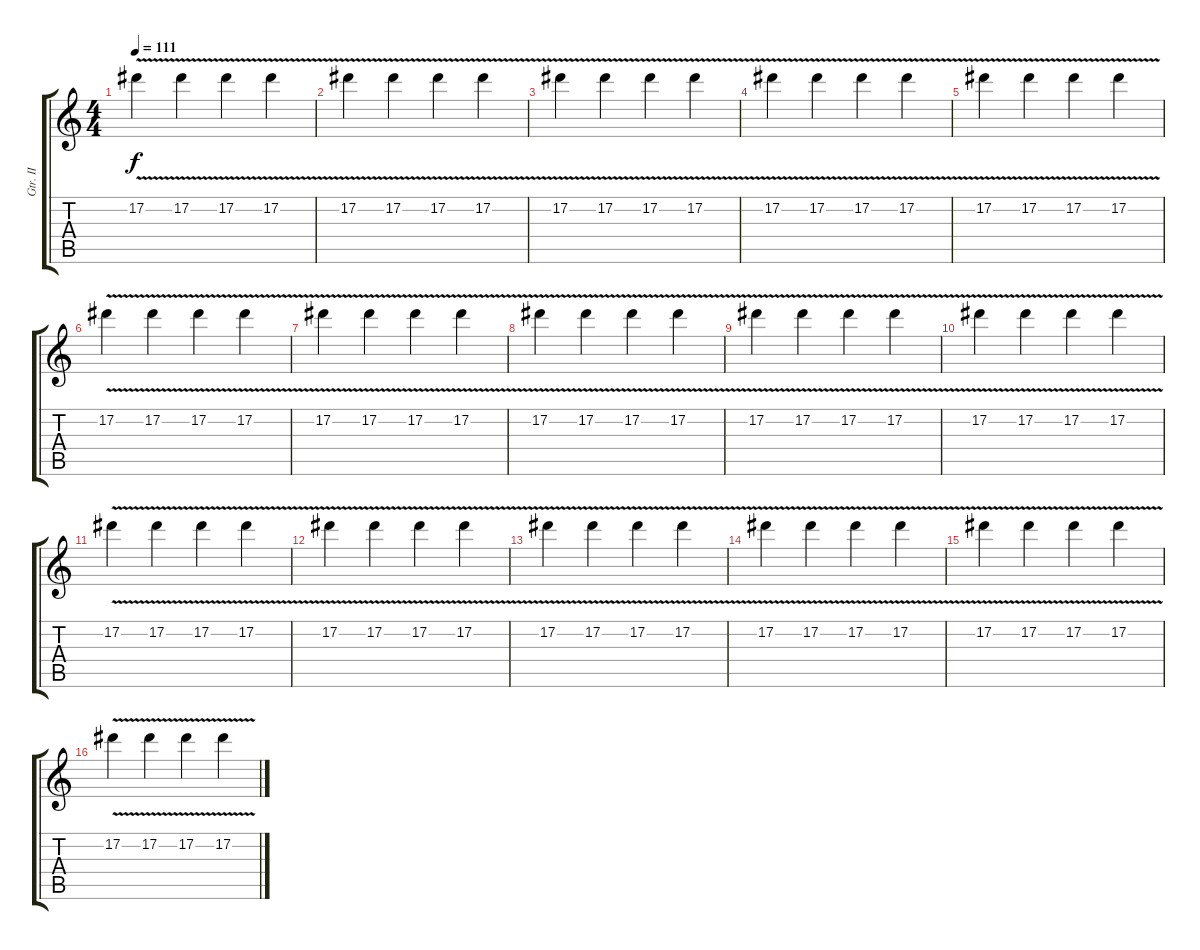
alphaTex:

\track ("Gtr. II" "Gtr. II") {instrument distortionguitar}
\staff {score tabs}
\tuning (Eb4 Bb3 Gb3 Db3 Ab2 Eb2) {hide}
\ts (4 4)
\tempo 111
\clef g2
\ks c
17.2{v}.4{dy f} 17.2{v}.4 17.2{v}.4 17.2{v}.4 |
17.2{v}.4 17.2{v}.4 17.2{v}.4 17.2{v}.4 |
17.2{v}.4 17.2{v}.4 17.2{v}.4 17.2{v}.4 |
17.2{v}.4 17.2{v}.4 17.2{v}.4 17.2{v}.4 |
17.2{v}.4 17.2{v}.4 17.2{v}.4 17.2{v}.4 |
17.2{v}.4 17.2{v}.4 17.2{v}.4 17.2{v}.4 |
17.2{v}.4 17.2{v}.4 17.2{v}.4 17.2{v}.4 |
17.2{v}.4 17.2{v}.4 17.2{v}.4 17.2{v}.4 |
17.2{v}.4 17.2{v}.4 17.2{v}.4 17.2{v}.4 |
17.2{v}.4 17.2{v}.4 17.2{v}.4 17.2{v}.4 |
17.2{v}.4 17.2{v}.4 17.2{v}.4 17.2{v}.4 |
17.2{v}.4 17.2{v}.4 17.2{v}.4 17.2{v}.4 |
17.2{v}.4 17.2{v}.4 17.2{v}.4 17.2{v}.4 |
17.2{v}.4 17.2{v}.4 17.2{v}.4 17.2{v}.4 |
17.2{v}.4 17.2{v}.4 17.2{v}.4 17.2{v}.4 |
17.2{v}.4 17.2{v}.4 17.2{v}.4 17.2{v}.4
